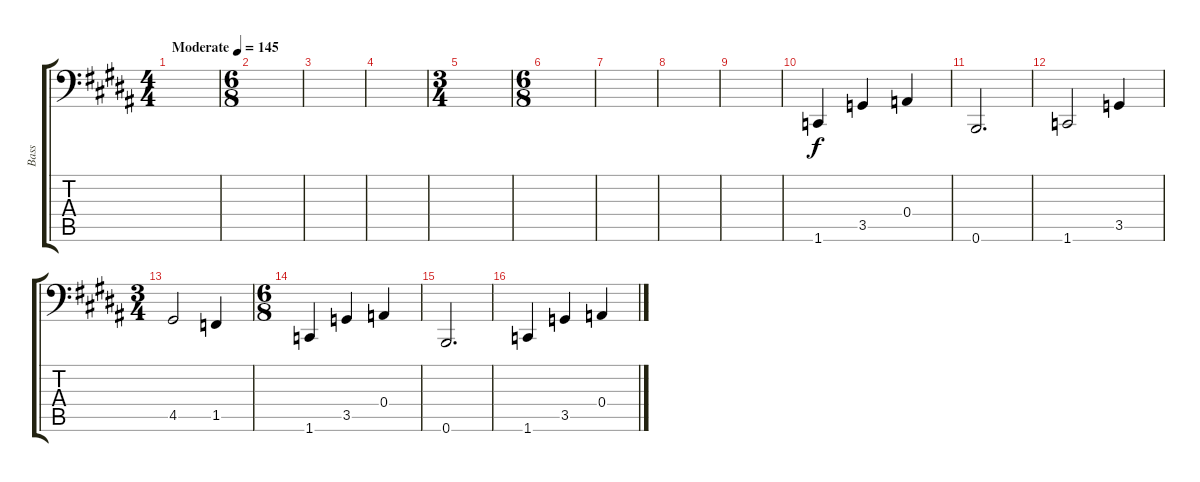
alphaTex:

\track ("Bass" "Bass") {instrument electricbassfinger}
\staff {score tabs}
\tuning (C3 G2 D2 A1 E1 B0) {hide}
\ts (4 4)
\tempo (145 "Moderate")
\clef f4
\ks g#minor
|
\ts (6 8)
|
|
|
\ts (3 4)
|
\ts (6 8)
|
|
|
|
1.6.4 3.5.4 0.4.4 |
0.6.2{d} |
1.6.2 3.5.4 |
\ts (3 4)
4.5.2 1.5.4 |
\ts (6 8)
1.6.4 3.5.4 0.4.4 |
0.6.2{d} |
1.6.4 3.5.4 0.4.4
